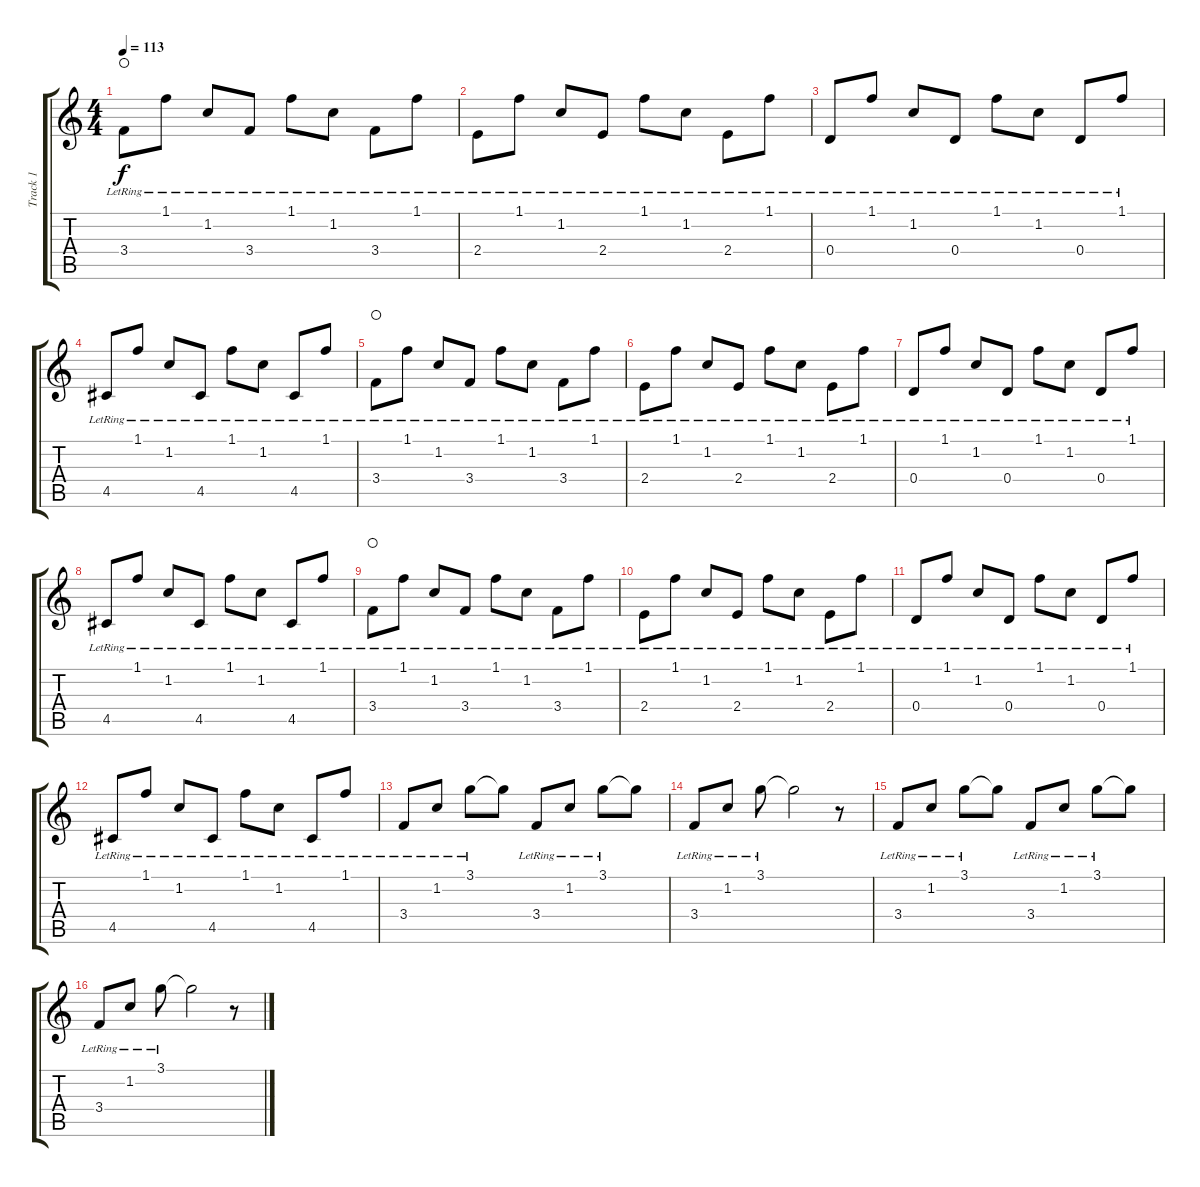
\track ("Track 1" "Track 1") {instrument electricguitarclean}
\staff {score tabs}
\tuning (E4 B3 G3 D3 A2 E2) {hide}
\ts (4 4)
\tempo 113
\clef g2
\ks c
3.4{lr}.8{dy f waho} 1.1{lr}.8 1.2{lr}.8 3.4{lr}.8 1.1{lr}.8 1.2{lr}.8 3.4{lr}.8 1.1{lr}.8 |
2.4{lr}.8 1.1{lr}.8 1.2{lr}.8 2.4{lr}.8 1.1{lr}.8 1.2{lr}.8 2.4{lr}.8 1.1{lr}.8 |
0.4{lr}.8 1.1{lr}.8 1.2{lr}.8 0.4{lr}.8 1.1{lr}.8 1.2{lr}.8 0.4{lr}.8 1.1{lr}.8 |
4.5{lr}.8 1.1{lr}.8 1.2{lr}.8 4.5{lr}.8 1.1{lr}.8 1.2{lr}.8 4.5{lr}.8 1.1{lr}.8 |
3.4{lr}.8{waho} 1.1{lr}.8 1.2{lr}.8 3.4{lr}.8 1.1{lr}.8 1.2{lr}.8 3.4{lr}.8 1.1{lr}.8 |
2.4{lr}.8 1.1{lr}.8 1.2{lr}.8 2.4{lr}.8 1.1{lr}.8 1.2{lr}.8 2.4{lr}.8 1.1{lr}.8 |
0.4{lr}.8 1.1{lr}.8 1.2{lr}.8 0.4{lr}.8 1.1{lr}.8 1.2{lr}.8 0.4{lr}.8 1.1{lr}.8 |
4.5{lr}.8 1.1{lr}.8 1.2{lr}.8 4.5{lr}.8 1.1{lr}.8 1.2{lr}.8 4.5{lr}.8 1.1{lr}.8 |
3.4{lr}.8{waho} 1.1{lr}.8 1.2{lr}.8 3.4{lr}.8 1.1{lr}.8 1.2{lr}.8 3.4{lr}.8 1.1{lr}.8 |
2.4{lr}.8 1.1{lr}.8 1.2{lr}.8 2.4{lr}.8 1.1{lr}.8 1.2{lr}.8 2.4{lr}.8 1.1{lr}.8 |
0.4{lr}.8 1.1{lr}.8 1.2{lr}.8 0.4{lr}.8 1.1{lr}.8 1.2{lr}.8 0.4{lr}.8 1.1{lr}.8 |
4.5{lr}.8 1.1{lr}.8 1.2{lr}.8 4.5{lr}.8 1.1{lr}.8 1.2{lr}.8 4.5{lr}.8 1.1{lr}.8 |
3.4{lr}.8 1.2{lr}.8 3.1{lr}.8 3.1{t}.8 3.4{lr}.8 1.2{lr}.8 3.1{lr}.8 3.1{t}.8 |
3.4{lr}.8 1.2{lr}.8 3.1{lr}.8 3.1{t}.2 r.8 |
3.4{lr}.8 1.2{lr}.8 3.1{lr}.8 3.1{t}.8 3.4{lr}.8 1.2{lr}.8 3.1{lr}.8 3.1{t}.8 |
3.4{lr}.8 1.2{lr}.8 3.1{lr}.8 3.1{t}.2 r.8
